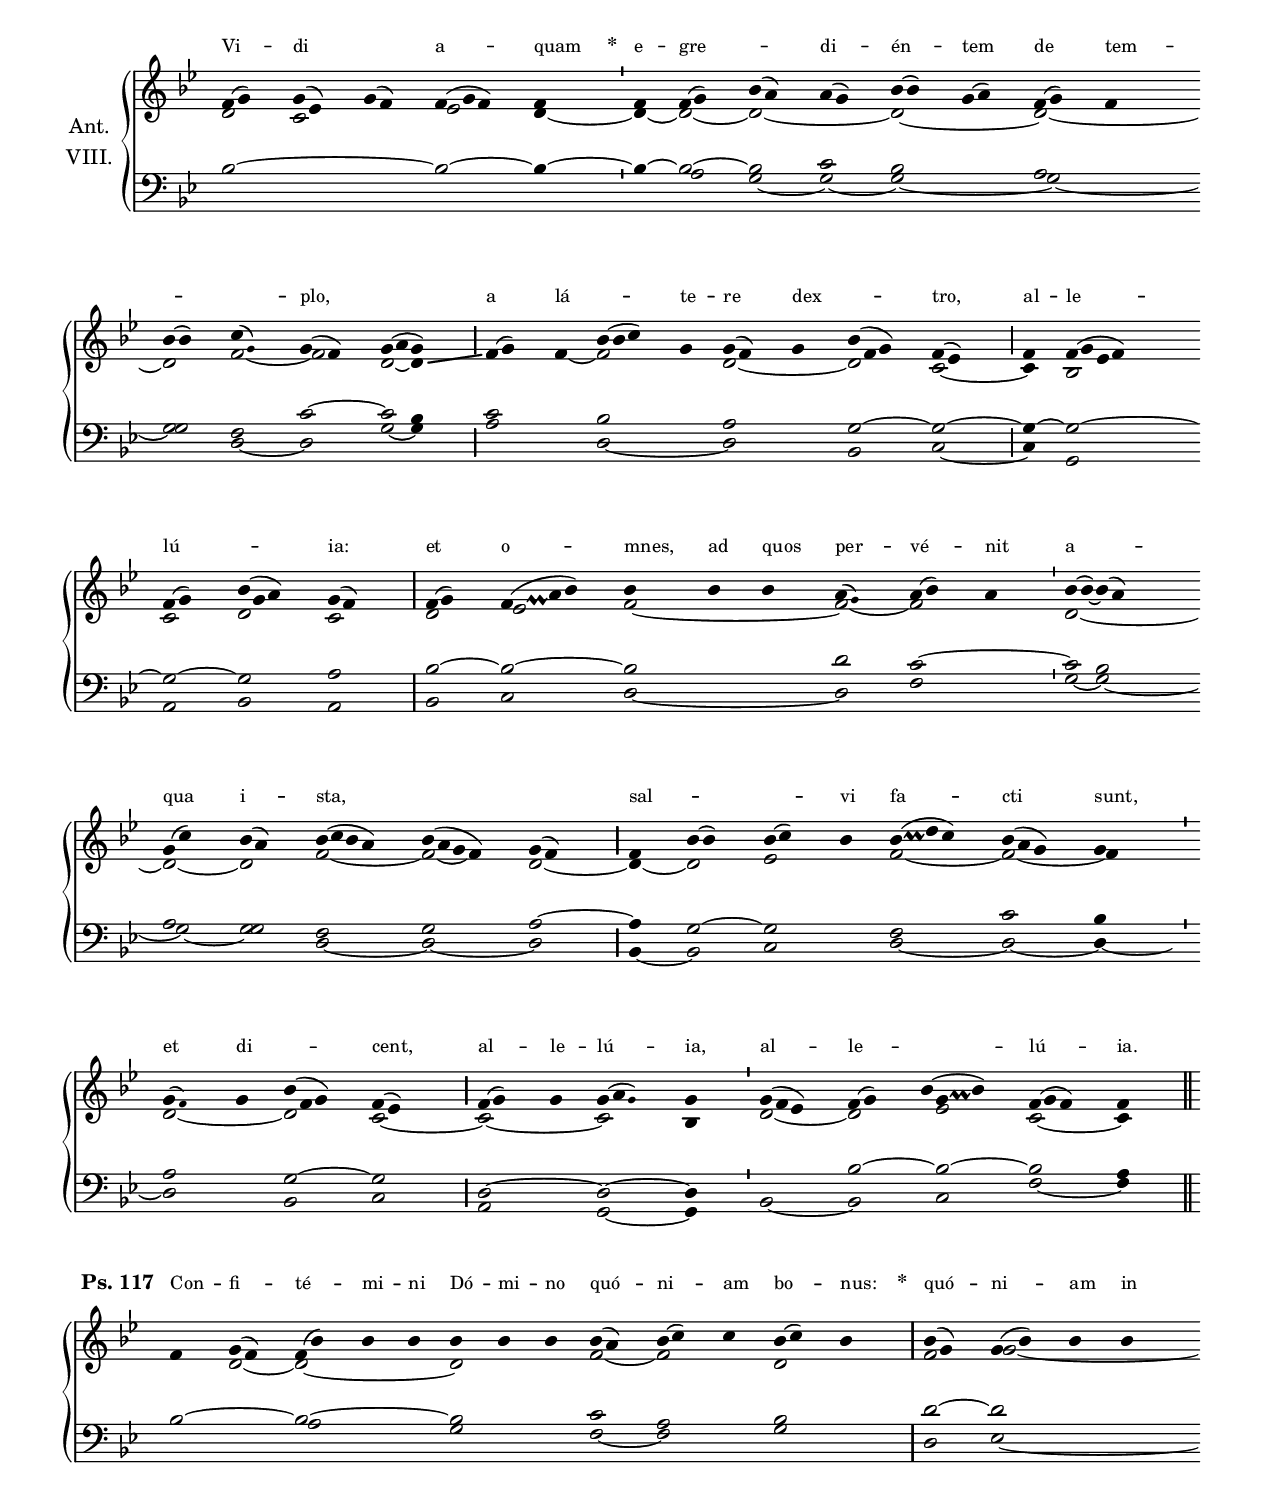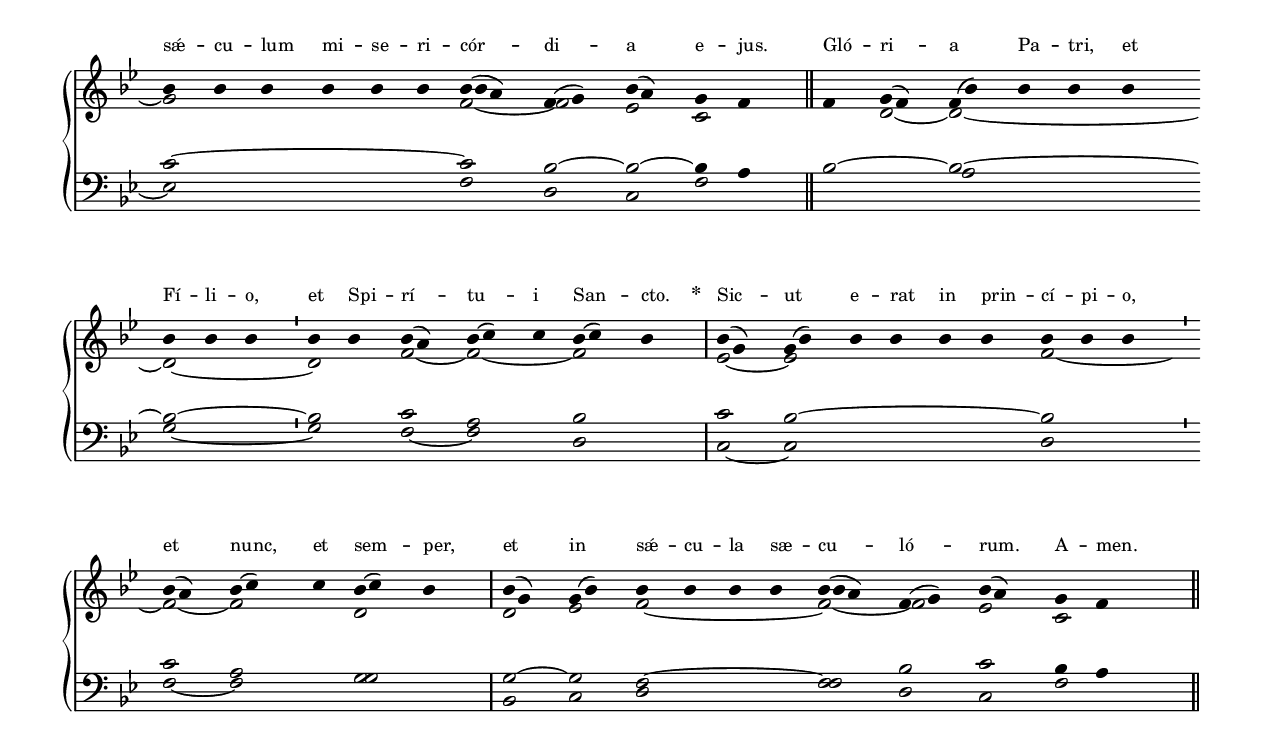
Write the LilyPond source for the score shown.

\version "2.18"
\include "gregorian.ly"
\include "noh2.ily"

%Page reference: page v.2
%(volume.page)

global = {
 \key f \mixolydian
 \cadenzaOn 
 \override Glissando #'thickness = #2.0
}

chantText = \lyricmode {
Vi -- di _ a -- quam 
\set stanza = " * " e -- gre -- _ di -- én -- tem de tem -- _ _ plo, _ 
a lá -- _ te -- re dex -- _ tro, 
al -- le -- lú -- _ ia: 
et o -- mnes, ad quos per -- vé -- nit a -- qua i -- sta, _ _ 
sal -- _ _ vi fa -- cti sunt, et di -- _ cent, 
al -- le -- lú -- ia, al -- le -- _ lú -- ia. 
\set stanza = " Ps. 117 " 
Con -- fi -- té -- mi -- ni Dó -- mi -- no quó -- ni -- am bo -- nus: 
\set stanza = " * " 
quó -- ni -- am in sǽ -- cu -- lum mi -- se -- ri -- cór -- di -- a e -- jus. 
Gló -- ri -- a Pa -- tri, et Fí -- li -- o, et Spi -- rí -- tu -- i San -- cto. 
\set stanza = " * " 
Sic -- ut e -- rat in prin -- cí -- pi -- o, et nunc, et sem -- per, 
et in sǽ -- cu -- la sæ -- cu -- ló -- rum. A -- men. }

chantMusic = {
\tieDown   f'4 ( g'4) g'4 ( ees'4) g'4 ( f'4) f'4 ( g'4 f'4) f'4 \divisioMinima
 f'4 f'4 ( g'4) bes'4 ( a'4) a'4 ( g'4) bes'4 ( bes'4) g'4 ( a'4) f'4 ( g'4) f'4 \forceBreak
 bes'4 ( bes'4) c''4 ( \once \tweak #'font-size #-4 g' ) g'4 ( f'4) g'4 ( a'4 g'4) \divisioMaior
 f'4 ( g'4) f'4 bes'4 ( bes'4 c''4) g'4 g'4 ( f'4) g'4 bes'4 ( f'4 g'4) f'4 ( ees'4) \divisioMaior
 f'4 f'4 ( g'4 ees'4 f'4) \forceBreak
 f'4 ( g'4) bes'4 ( g'4 a'4) g'4 ( f'4) \divisioMaxima
 f'4 ( g'4) f'4 ( \quil g' a'4 bes'4) bes'4 bes'4 bes'4 a'4 ( \once \tweak #'font-size #-4 g' ) a'4 ( bes'4) a'4 \divisioMinima
 bes'4 ( bes'4) ~ bes'4 ( a'4) \forceBreak
 g'4 ( c''4) bes'4 ( a'4) bes'4 ( c''4 bes'4 a'4) bes'4 ( a'4 g'4 f'4) g'4 ( f'4) \divisioMaior
 f'4 bes'4 ( bes'4) bes'4 ( c''4) bes'4 bes'4 ( \quil c'' d''4 c''4) bes'4 ( a'4 g'4) g'4 \divisioMinima
 \forceBreak
 g'4 ( \once \tweak #'font-size #-4 f' ) g'4 bes'4 ( f'4 g'4) f'4 ( ees'4) \divisioMaior
 f'4 ( g'4) g'4 g'4 ( a'4 \once \tweak #'font-size #-4 g' ) g'4 \divisioMinima
 g'4 ( f'4 ees'4) f'4 ( g'4) bes'4 ( g'4 \quil a' bes'4) f'4 ( g'4 f'4) f'4 \finalis
 \forceBreak
 f'4 g'4 ( f'4) f'4 ( bes'4) bes'4 bes'4 bes'4 bes'4 bes'4 bes'4 ( a'4) bes'4 ( c''4) c''4 bes'4 ( c''4) bes'4 \divisioMaxima
 bes'4 ( g'4) g'4 ( bes'4) bes'4
 bes'4 \forceBreak bes'4 bes'4 bes'4 bes'4 bes'4 bes'4 bes'4 ( bes'4 a'4) f'4 ( g'4) bes'4 ( a'4) g'4 f'4 \finalis
 f'4 g'4 ( f'4) f'4 ( bes'4) bes'4 bes'4 bes'4 \forceBreak
 bes'4 bes'4 bes'4 \divisioMinima
 bes'4 bes'4 bes'4 ( a'4) bes'4 ( c''4) c''4 bes'4 ( c''4) bes'4 \divisioMaxima
 bes'4 ( g'4) g'4 ( bes'4) bes'4 bes'4 bes'4 bes'4 bes'4 bes'4 bes'4 \divisioMinima
 \forceBreak
 bes'4 ( a'4) bes'4 ( c''4) c''4 bes'4 ( c''4) bes'4 \divisioMaxima
 bes'4 ( g'4) g'4 ( bes'4) bes'4 bes'4 bes'4 bes'4 bes'4 ( bes'4 a'4) f'4 ( g'4) bes'4 ( a'4) g'4 f'4 \finalis

}

altoMusic = {
d'2 c'2*4/2 ees'2*3/2 d'4 ~ \divisioMinima
d'4 ~ d'2 ~ d'2*4/2 ~ d'2*4/2 ~ d'2*3/2 ~ d'2 f'2 ~ f'2 d'2 ~ d'4 -\tweak Glissando.Y-offset #-0.8 \glissando \divisioMaior
f'4 g'4 f'4 ~ f'2*4/2 d'2*3/2 ~ d'2*3/2 c'2 ~ \divisioMaior
c'4 bes2*4/2 c'2 d'2*3/2 c'2 \divisioMaxima
d'2 ees'2*4/2 f'2*3/2 ~ f'2 ~ f'2*3/2 \divisioMinima
d'2*4/2 ~ d'2 ~ d'2 f'2*4/2 ~ f'2*3/2 ~ f'4 d'2 ~ \divisioMaior
d'4 ~ d'2 ees'2*3/2 f'2*4/2 ~ f'2*3/2 ~ f'4 \divisioMinima
d'2*3/2 ~ d'2*3/2 c'2 ~ \divisioMaior
c'2*3/2 ~ c'2*3/2 bes4 \divisioMinima
d'2*3/2 ~ d'2*3/2 ees'2*3/2 c'2*3/2 ~ c'4 \finalis
r4 d'2 ~ d'2*4/2 ~ d'2*3/2 f'2 ~ f'2*3/2 d'2*3/2 \divisioMaxima
f'2 g'2*4/2 ~ g'2*6/2 f'2*3/2 ~ f'2 ees'2 c'2 \finalis
r4 d'2 ~ d'2*5/2 ~ d'2*3/2 ~ \divisioMinima
d'2 f'2 ~ f'2*3/2 ~ f'2*3/2 \divisioMaxima
ees'2 ~ ees'2*6/2 f'2*3/2 ~ \divisioMinima
f'2 ~ f'2*3/2 d'2*3/2 \divisioMaxima
d'2 ees'2 f'2*4/2 ~ f'2*3/2 ~ f'2 ees'2 c'2 \finalis
}

tenorMusic = {
bes2*6/2 ~ bes2*3/2 ~ bes4 ~ \divisioMinima
bes4 ~ bes2 ~ bes2 c'2 bes2*4/2 a2*3/2 \shiftRight g2 f2 c'2 ~ c'2 bes4 \divisioMaior
c'2*3/2 bes2*4/2 a2*3/2 g2*3/2 ~ g2 ~ \divisioMaior
g4 ~ g2*4/2 ~ g2 ~ g2*3/2 a2 \divisioMaxima
bes2 ~ bes2*4/2 ~ bes2*3/2 d'2 c'2*3/2 ~ \divisioMinima
c'2 bes2 a2 \shiftRight g2 f2*4/2 g2*4/2 a2 ~ \divisioMaior
a4 g2 ~ g2*3/2 f2*4/2 c'2*3/2 bes4 \divisioMinima
a2*3/2 g2*3/2 ~ g2 \divisioMaior
d2*3/2 ~ d2*3/2 ~ d4 \divisioMinima
r2*3/2 bes2*3/2 ~ bes2*3/2 ~ bes2*3/2 a4 \finalis
bes2*3/2 ~ bes2*4/2 ~ bes2*3/2 c'2 a2*3/2 bes2*3/2 \divisioMaxima
d'2 ~ d'2*4/2 c'2*6/2 ~ c'2*3/2 bes2 ~ bes2 ~ bes4 a4 \finalis
bes2*3/2 ~ bes2*5/2 ~ bes2*3/2 ~ \divisioMinima
bes2 c'2 a2*3/2 bes2*3/2 \divisioMaxima
c'2 bes2*6/2 ~ bes2*3/2 \divisioMinima
c'2 a2*3/2 g2*3/2 \divisioMaxima
g2 ~ g2 f2*4/2 ~ f2*3/2 bes2 c'2 bes4 a4 \finalis
}

bassMusic = {
r2*10/2 \divisioMinima
r4 a2 g2 ~ g2 ~ g2*4/2 ~ g2*3/2 ~ g2 d2 ~ d2 g2 ~ g4 \divisioMaior
a2*3/2 d2*4/2 ~ d2*3/2 bes,2*3/2 c2 ~ \divisioMaior
c4 g,2*4/2 a,2 bes,2*3/2 a,2 \divisioMaxima
bes,2 c2*4/2 d2*3/2 ~ d2 f2*3/2 \divisioMinima
g2 ~ g2 ~ g2 ~ g2 d2*4/2 ~ d2*4/2 ~ d2 \divisioMaior
bes,4 ~ bes,2 c2*3/2 d2*4/2 ~ d2*3/2 ~ d4 ~ \divisioMinima
d2*3/2 bes,2*3/2 c2 \divisioMaior
a,2*3/2 g,2*3/2 ~ g,4 \divisioMinima
bes,2*3/2 ~ bes,2*3/2 c2*3/2 f2*3/2 ~ f4 \finalis
r2*3/2 a2*4/2 g2*3/2 f2 ~ f2*3/2 g2*3/2 \divisioMaxima
d2 ees2*4/2 ~ ees2*6/2 f2*3/2 d2 c2 f2 \finalis
r2*3/2 a2*5/2 g2*3/2 ~ \divisioMinima
g2 f2 ~ f2*3/2 d2*3/2 \divisioMaxima
c2 ~ c2*6/2 d2*3/2 \divisioMinima
f2 ~ f2*3/2 \shiftRight g2*3/2 \divisioMaxima
bes,2 c2 d2*4/2 \shiftRight f2*3/2 d2 c2 f2 \finalis
}

voiceLines = {
\voiceLineStyle


}

\score{
  <<
    \new Lyrics
    \new GrandStaff <<
      \set GrandStaff.autoBeaming = ##f
      \set GrandStaff.instrumentName = \markup \center-column {
        "Ant."
        "VIII."
      }
      \new Staff = up <<
        \new Voice = "chant" {
          \voiceOne \global \chantMusic
        }
        \new Voice {
          \voiceTwo \global \altoMusic
        }
      >>

      \new Staff = down <<
        \clef bass
        \new Voice {
          \voiceOne \global \tenorMusic
        }
        \new Voice {
          \voiceTwo \global \bassMusic
        }
	\new Voice {
        \voiceThree \global \voiceLines
        }
      >>
    >>
    \context Lyrics {
      \lyricsto chant {
      \chantText
    }
    }
  >>
  \layout{
  }
  
}
